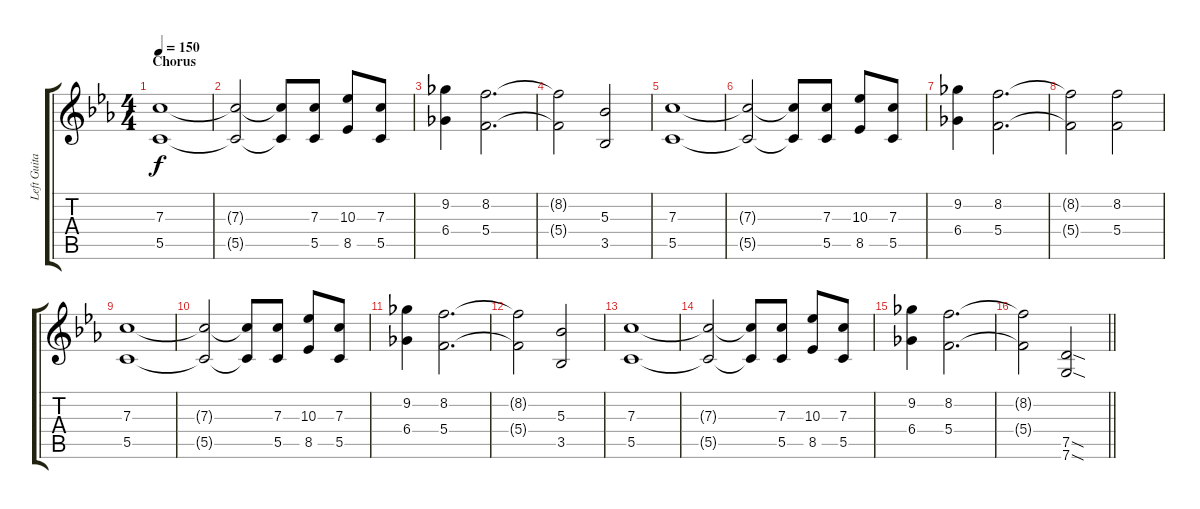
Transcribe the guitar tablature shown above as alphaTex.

\track ("Left Guitar" "Left Guita") {instrument distortionguitar}
\staff {score tabs}
\tuning (D4 A3 F3 C3 G2 C2) {hide}
\ts (4 4)
\section ("" "Chorus")
\tempo 150
\clef g2
\ks eb
(7.3 5.5).1{dy f} |
(7.3{t} 5.5{t}).2 (7.3{t} 5.5{t}).8 (7.3 5.5).8 (10.3 8.5).8 (7.3 5.5).8 |
(9.2 6.4).4 (8.2 5.4).2{d} |
(8.2{t} 5.4{t}).2 (5.3 3.5).2 |
(7.3 5.5).1 |
(7.3{t} 5.5{t}).2 (7.3{t} 5.5{t}).8 (7.3 5.5).8 (10.3 8.5).8 (7.3 5.5).8 |
(9.2 6.4).4 (8.2 5.4).2{d} |
(8.2{t} 5.4{t}).2 (8.2 5.4).2 |
(7.3 5.5).1 |
(7.3{t} 5.5{t}).2 (7.3{t} 5.5{t}).8 (7.3 5.5).8 (10.3 8.5).8 (7.3 5.5).8 |
(9.2 6.4).4 (8.2 5.4).2{d} |
(8.2{t} 5.4{t}).2 (5.3 3.5).2 |
(7.3 5.5).1 |
(7.3{t} 5.5{t}).2 (7.3{t} 5.5{t}).8 (7.3 5.5).8 (10.3 8.5).8 (7.3 5.5).8 |
(9.2 6.4).4 (8.2 5.4).2{d} |
\barLineRight lightlight
(8.2{t} 5.4{t}).2 (7.5{sod} 7.6{sod}).2
